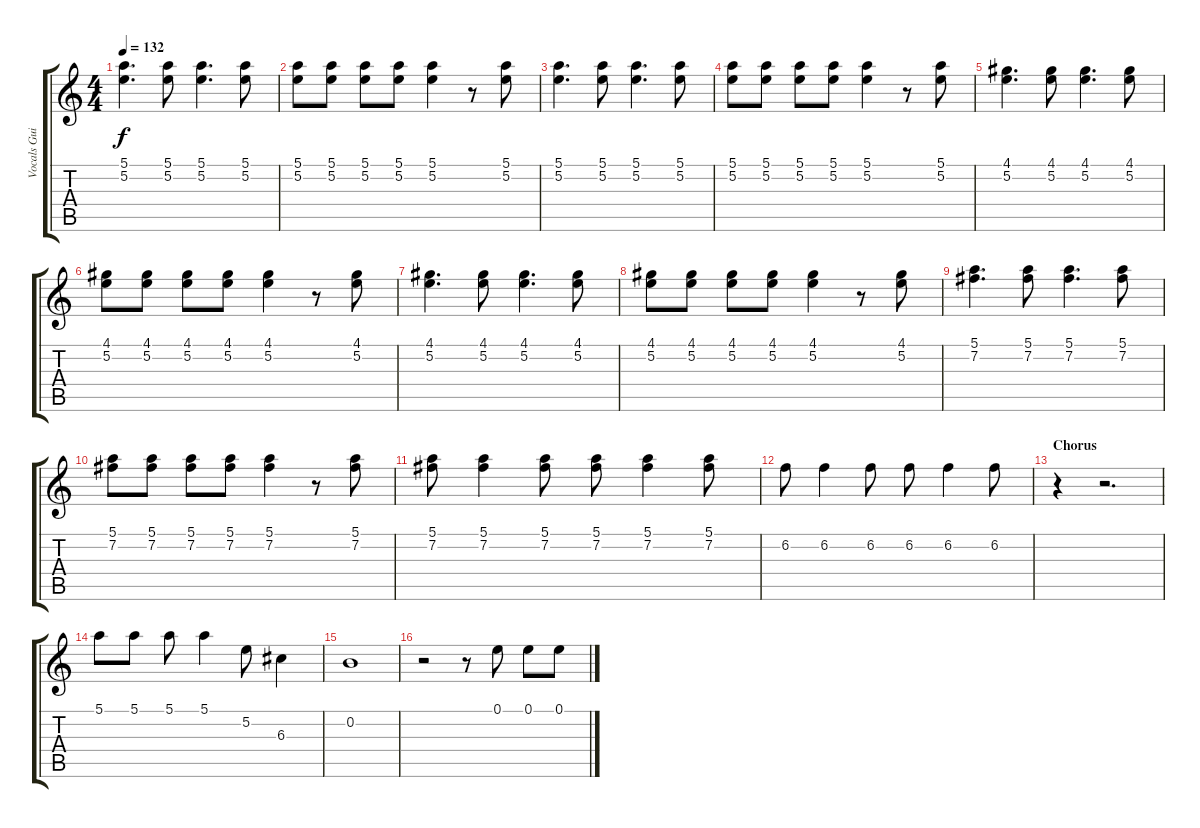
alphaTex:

\track ("Vocals Guitar" "Vocals Gui") {instrument acousticguitarsteel}
\staff {score tabs}
\tuning (E4 B3 G3 D3 A2 E2) {hide}
\ts (4 4)
\tempo 132
\clef g2
\ks c
(5.1 5.2).4{d dy f} (5.1 5.2).8 (5.1 5.2).4{d} (5.1 5.2).8 |
(5.1 5.2).8 (5.1 5.2).8 (5.1 5.2).8 (5.1 5.2).8 (5.1 5.2).4 r.8 (5.1 5.2).8 |
(5.1 5.2).4{d} (5.1 5.2).8 (5.1 5.2).4{d} (5.1 5.2).8 |
(5.1 5.2).8 (5.1 5.2).8 (5.1 5.2).8 (5.1 5.2).8 (5.1 5.2).4 r.8 (5.1 5.2).8 |
(4.1 5.2).4{d} (4.1 5.2).8 (4.1 5.2).4{d} (4.1 5.2).8 |
(4.1 5.2).8 (4.1 5.2).8 (4.1 5.2).8 (4.1 5.2).8 (4.1 5.2).4 r.8 (4.1 5.2).8 |
(4.1 5.2).4{d} (4.1 5.2).8 (4.1 5.2).4{d} (4.1 5.2).8 |
(4.1 5.2).8 (4.1 5.2).8 (4.1 5.2).8 (4.1 5.2).8 (4.1 5.2).4 r.8 (4.1 5.2).8 |
(5.1 7.2).4{d} (5.1 7.2).8 (5.1 7.2).4{d} (5.1 7.2).8 |
(5.1 7.2).8 (5.1 7.2).8 (5.1 7.2).8 (5.1 7.2).8 (5.1 7.2).4 r.8 (5.1 7.2).8 |
(5.1 7.2).8 (5.1 7.2).4 (5.1 7.2).8 (5.1 7.2).8 (5.1 7.2).4 (5.1 7.2).8 |
6.2.8 6.2.4 6.2.8 6.2.8 6.2.4 6.2.8 |
\section ("" "Chorus")
r.4 r.2{d} |
5.1.8 5.1.8 5.1.8 5.1.4 5.2.8 6.3.4 |
0.2.1 |
r.2 r.8 0.1.8 0.1.8 0.1.8
